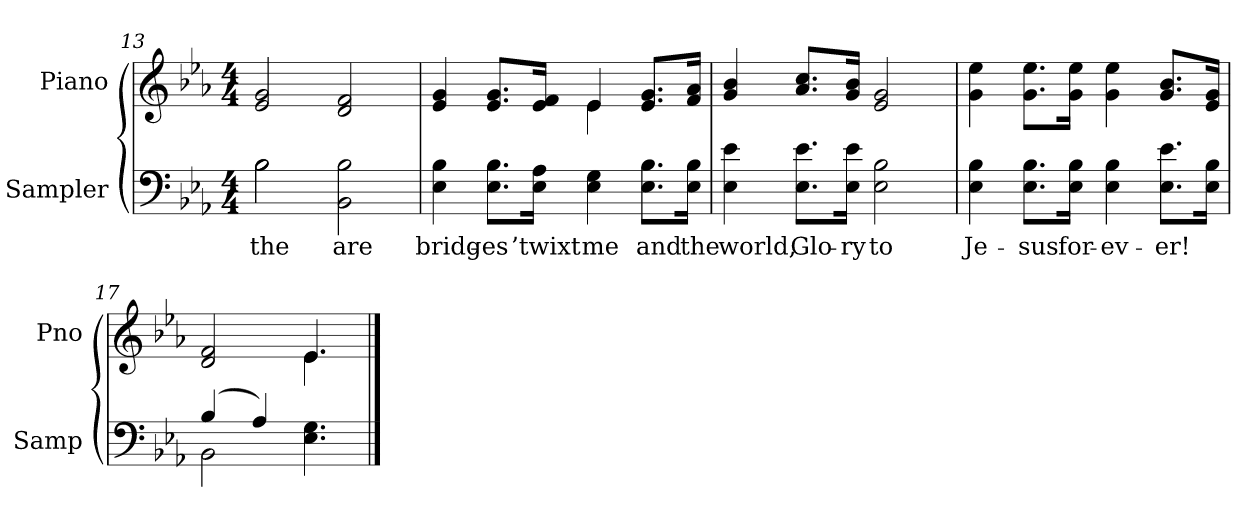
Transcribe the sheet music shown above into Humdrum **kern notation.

**kern	**text	**kern
*part2	*part2	*part1
*staff2	*staff2	*staff1
*I"Sampler	*	*I"Piano
*I'Samp	*	*I'Pno
*clefF4	*	*clefG2
*k[b-e-a-]	*	*k[b-e-a-]
*E-:	*	*E-:
*M4/4	*	*M4/4
=13	=13	=13
*^	*	*
2B-\	2B-	the	2e- 2g
2BB- 2B-	2ryy	are	2d 2f
*v	*v	*	*
=14	=14	=14
*	*	*^
4E- 4B-	bridg-	4e- 4g	2ryy
8.E-\ 8.B-\L	-es	8.e-/ 8.g/L	.
16E-\ 16A-\Jk	’twixt	16e-/ 16f/Jk	.
4E- 4G	me	4e-/	4e-
8.E-\ 8.B-\L	and	8.e-/ 8.g/L	4ryy
16E-\ 16B-\Jk	the	16f/ 16a-/Jk	.
*	*	*v	*v
=15	=15	=15
4E- 4e-	world,	4g 4b-
8.E-\ 8.e-\L	Glo-	8.a-/ 8.cc/L
16E-\ 16e-\Jk	-ry	16g/ 16b-/Jk
2E- 2B-	to	2e- 2g
=16	=16	=16
4E- 4B-	Je-	4g 4ee-
8.E-\ 8.B-\L	-sus	8.g\ 8.ee-\L
16E-\ 16B-\Jk	for-	16g\ 16ee-\Jk
4E- 4B-	-ev-	4g 4ee-
8.E-\ 8.e-\L	-er!	8.g/ 8.b-/L
16E-\ 16B-\Jk	.	16e-/ 16g/Jk
=17	=17	=17
*^	*	*^
(4B-/	2BB-	.	2d 2f	2ryy
4A-/)	.	.	.	.
4.E- 4.G	4.ryy	.	4.e-/	4.e-
*v	*v	*	*	*
*	*	*v	*v
==	==	==
*-	*-	*-
